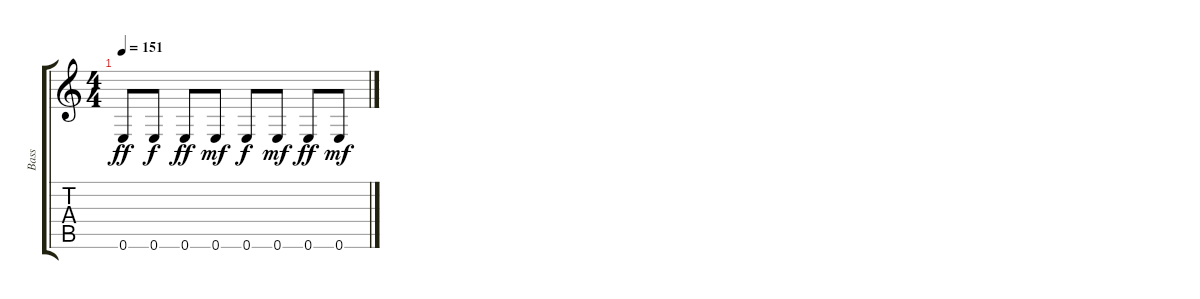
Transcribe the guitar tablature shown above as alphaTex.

\track ("Bass" "Bass") {instrument electricbassfinger}
\staff {score tabs}
\tuning (E4 B3 G3 D3 A2 E2) {hide}
\ts (4 4)
\tempo 151
\clef g2
\ks c
0.6.8{dy ff} 0.6.8{dy f} 0.6.8{dy ff} 0.6.8{dy mf} 0.6.8{dy f} 0.6.8{dy mf} 0.6.8{dy ff} 0.6.8{dy mf}
